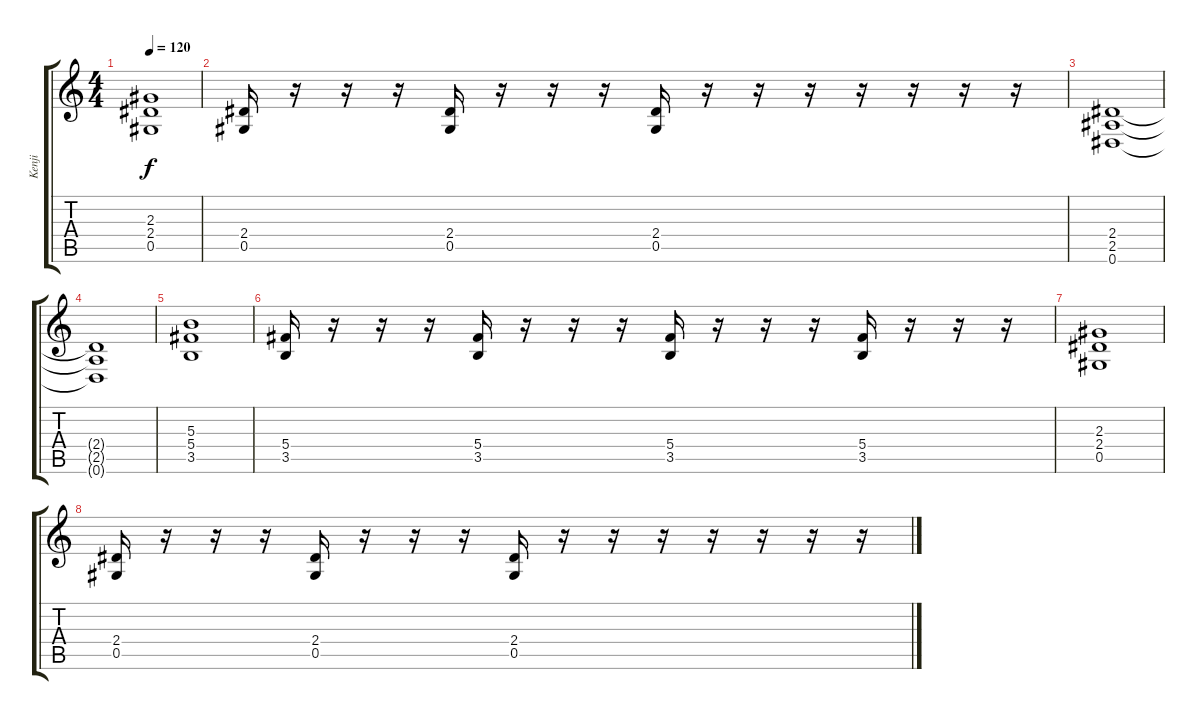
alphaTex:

\track ("Kenji" "Kenji") {instrument distortionguitar}
\staff {score tabs}
\tuning (Eb4 Bb3 Gb3 Db3 Ab2 Eb2) {hide}
\ts (4 4)
\tempo 120
\clef g2
\ks c
(2.3 2.4 0.5).1{dy f} |
(2.4 0.5).16 r.16 r.16 r.16 (2.4 0.5).16 r.16 r.16 r.16 (2.4 0.5).16 r.16 r.16 r.16 r.16 r.16 r.16 r.16 |
(2.4 2.5 0.6).1 |
(2.4{t} 2.5{t} 0.6{t}).1 |
(5.3 5.4 3.5).1 |
(5.4 3.5).16 r.16 r.16 r.16 (5.4 3.5).16 r.16 r.16 r.16 (5.4 3.5).16 r.16 r.16 r.16 (5.4 3.5).16 r.16 r.16 r.16 |
(2.3 2.4 0.5).1 |
(2.4 0.5).16 r.16 r.16 r.16 (2.4 0.5).16 r.16 r.16 r.16 (2.4 0.5).16 r.16 r.16 r.16 r.16 r.16 r.16 r.16
